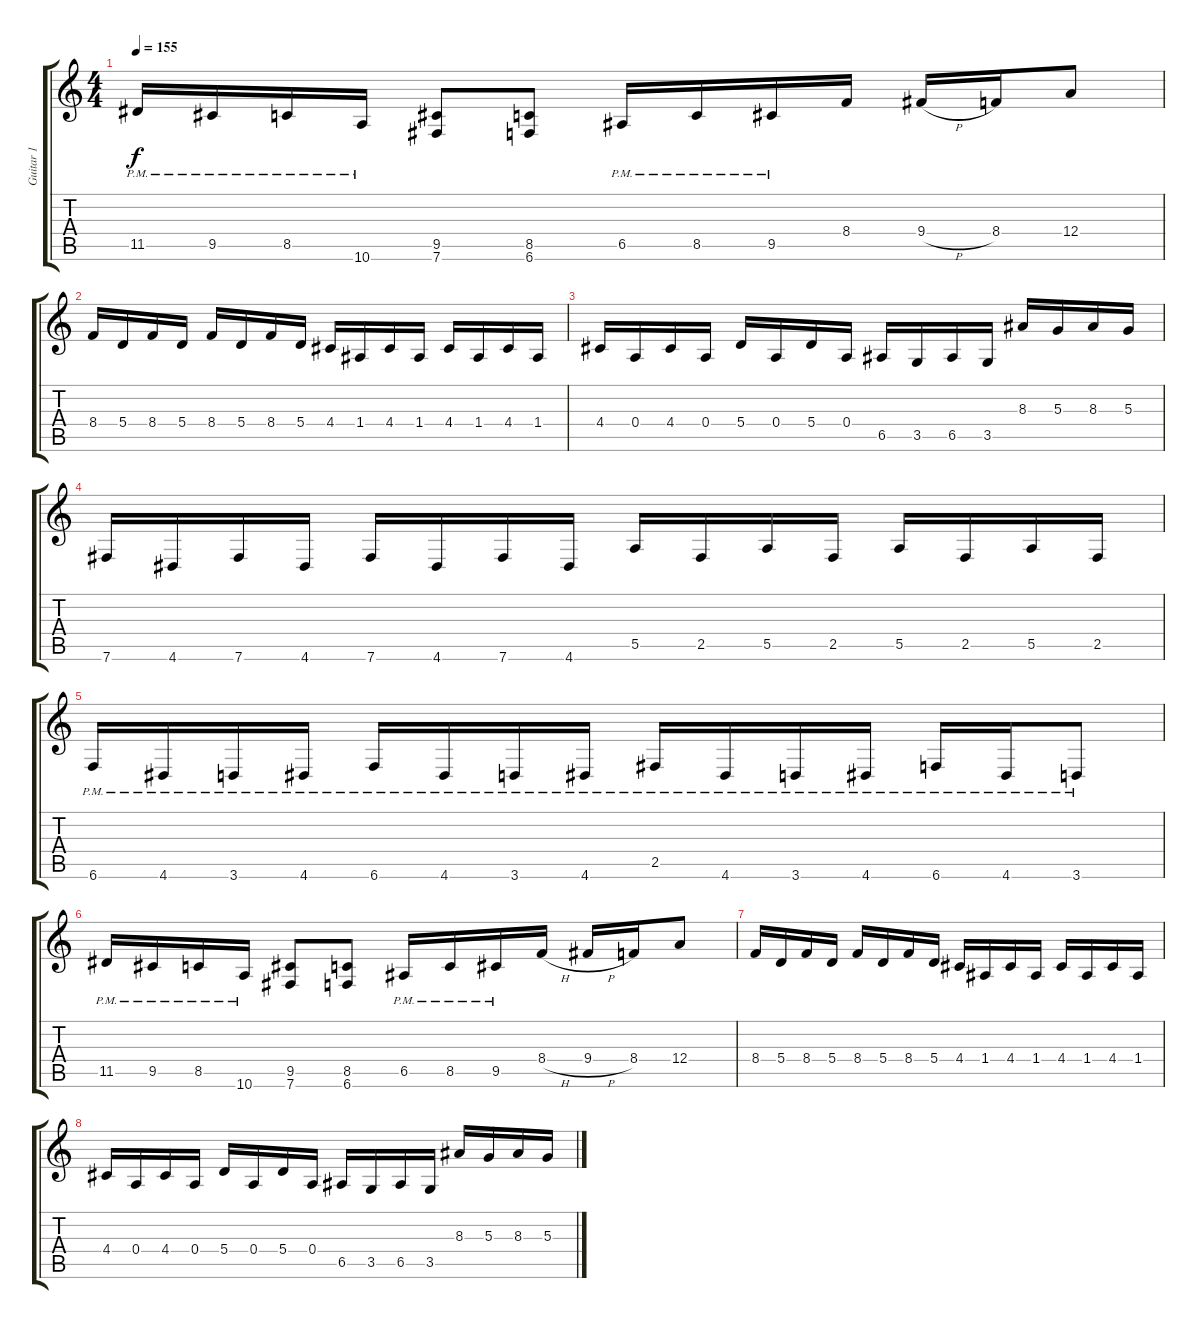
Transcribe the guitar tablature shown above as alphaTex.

\track ("Guitar 1" "Guitar 1") {instrument distortionguitar}
\staff {score tabs}
\tuning (B3 Gb3 D3 A2 E2 B1) {hide}
\ts (4 4)
\tempo 155
\clef g2
\ks c
11.5{pm}.16{dy f} 9.5{pm}.16 8.5{pm}.16 10.6{pm}.16 (9.5 7.6).8 (8.5 6.6).8 6.5{pm}.16 8.5{pm}.16 9.5{pm}.16 8.4.16 9.4{h}.16 8.4.16 12.4.8 |
8.4.16 5.4.16 8.4.16 5.4.16 8.4.16 5.4.16 8.4.16 5.4.16 4.4.16 1.4.16 4.4.16 1.4.16 4.4.16 1.4.16 4.4.16 1.4.16 |
4.4.16 0.4.16 4.4.16 0.4.16 5.4.16 0.4.16 5.4.16 0.4.16 6.5.16 3.5.16 6.5.16 3.5.16 8.3.16 5.3.16 8.3.16 5.3.16 |
7.6.16 4.6.16 7.6.16 4.6.16 7.6.16 4.6.16 7.6.16 4.6.16 5.5.16 2.5.16 5.5.16 2.5.16 5.5.16 2.5.16 5.5.16 2.5.16 |
6.6{pm}.16 4.6{pm}.16 3.6{pm}.16 4.6{pm}.16 6.6{pm}.16 4.6{pm}.16 3.6{pm}.16 4.6{pm}.16 2.5{pm}.16 4.6{pm}.16 3.6{pm}.16 4.6{pm}.16 6.6{pm}.16 4.6{pm}.16 3.6{pm}.8 |
11.5{pm}.16 9.5{pm}.16 8.5{pm}.16 10.6{pm}.16 (9.5 7.6).8 (8.5 6.6).8 6.5{pm}.16 8.5{pm}.16 9.5{pm}.16 8.4{h}.16 9.4{h}.16 8.4.16 12.4.8 |
8.4.16 5.4.16 8.4.16 5.4.16 8.4.16 5.4.16 8.4.16 5.4.16 4.4.16 1.4.16 4.4.16 1.4.16 4.4.16 1.4.16 4.4.16 1.4.16 |
4.4.16 0.4.16 4.4.16 0.4.16 5.4.16 0.4.16 5.4.16 0.4.16 6.5.16 3.5.16 6.5.16 3.5.16 8.3.16 5.3.16 8.3.16 5.3.16
